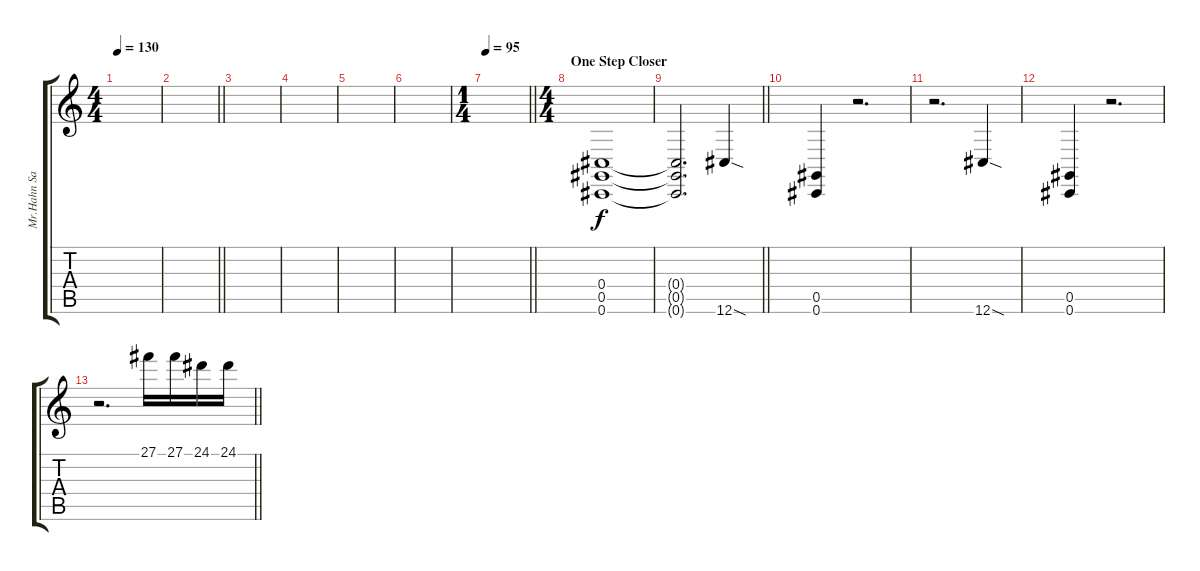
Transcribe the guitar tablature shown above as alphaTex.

\track ("Mr.Hahn Sampler2" "Mr.Hahn Sa") {instrument acousticgrandpiano}
\staff {score tabs}
\tuning (Eb4 Bb3 Gb3 Db3 Ab2 Db2) {hide}
\ts (4 4)
\tempo 130
\clef g2
\ks c
|
\barLineRight lightlight
|
|
|
|
|
\ts (1 4)
\tempo 95
\barLineRight lightlight
|
\ts (4 4)
\section ("" "One Step Closer")
(0.4 0.5 0.6).1{instrument fx7echoes} |
\barLineRight lightlight
(0.4{t} 0.5{t} 0.6{t}).2{d} 12.6{sod}.4 |
(0.5 0.6).4{instrument melodictom} r.2{d} |
r.2{d instrument fx7echoes} 12.6{sod}.4 |
(0.5 0.6).4{instrument melodictom} r.2{d} |
\barLineRight lightlight
r.2{d} 27.1.16{instrument shamisen} 27.1.16 24.1.16 24.1.16
